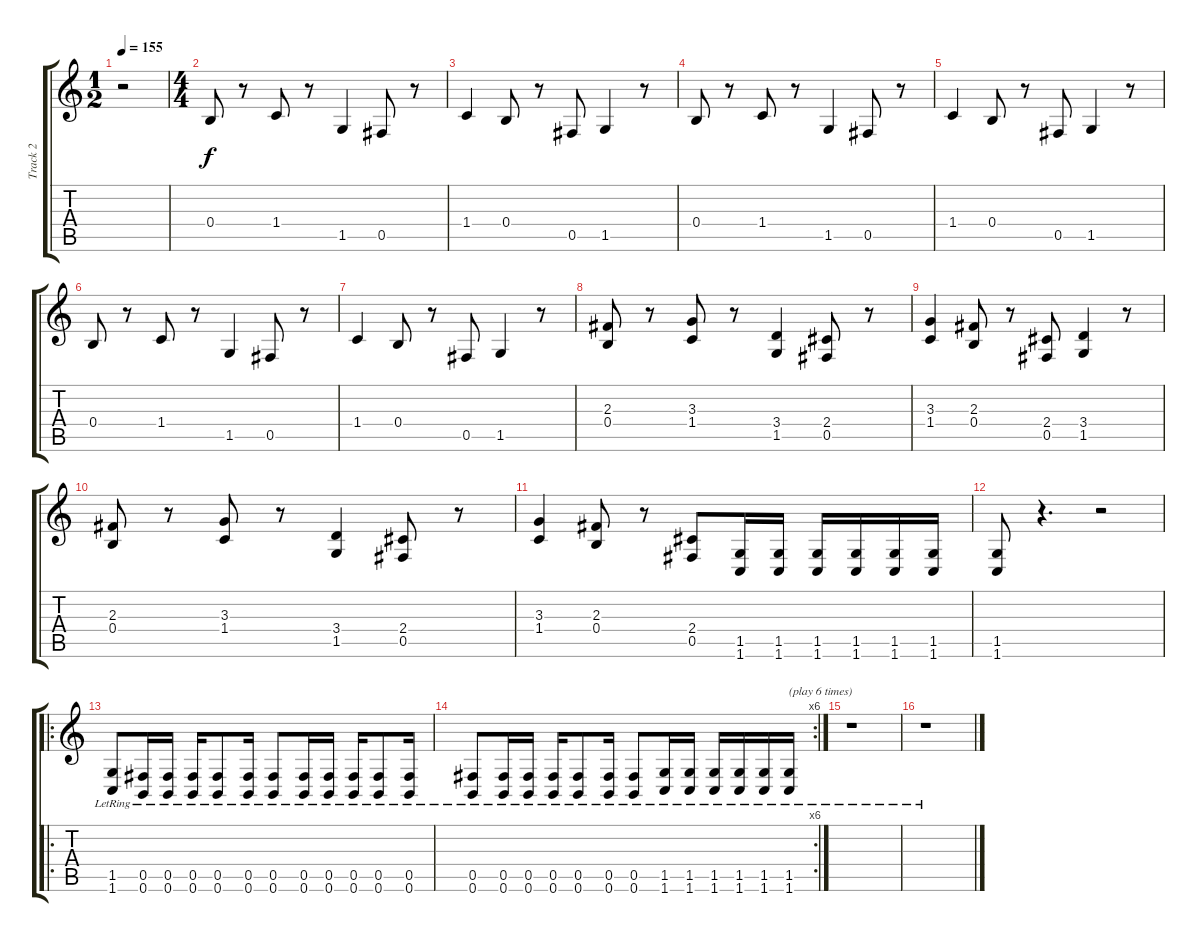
\track ("Track 2" "Track 2") {instrument overdrivenguitar}
\staff {score tabs}
\tuning (Db4 Ab3 E3 B2 Gb2 B1) {hide}
\ts (1 2)
\tempo 155
\clef g2
\ks c
r.2{dy f} |
\ts (4 4)
0.4.8 r.8 1.4.8 r.8 1.5.4 0.5.8 r.8 |
1.4.4 0.4.8 r.8 0.5.8 1.5.4 r.8 |
0.4.8 r.8 1.4.8 r.8 1.5.4 0.5.8 r.8 |
1.4.4 0.4.8 r.8 0.5.8 1.5.4 r.8 |
0.4.8 r.8 1.4.8 r.8 1.5.4 0.5.8 r.8 |
1.4.4 0.4.8 r.8 0.5.8 1.5.4 r.8 |
(2.3 0.4).8 r.8 (3.3 1.4).8 r.8 (3.4 1.5).4 (2.4 0.5).8 r.8 |
(3.3 1.4).4 (2.3 0.4).8 r.8 (2.4 0.5).8 (3.4 1.5).4 r.8 |
(2.3 0.4).8 r.8 (3.3 1.4).8 r.8 (3.4 1.5).4 (2.4 0.5).8 r.8 |
(3.3 1.4).4 (2.3 0.4).8 r.8 (2.4 0.5).8 (1.5 1.6).16 (1.5 1.6).16 (1.5 1.6).16 (1.5 1.6).16 (1.5 1.6).16 (1.5 1.6).16 |
(1.5 1.6).8 r.4{d} r.2 |
\ro
(1.5{lr} 1.6{lr}).8 (0.5{lr} 0.6{lr}).16 (0.5{lr} 0.6{lr}).16 (0.5{lr} 0.6{lr}).16 (0.5{lr} 0.6{lr}).8 (0.5{lr} 0.6{lr}).16 (0.5{lr} 0.6{lr}).8 (0.5{lr} 0.6{lr}).16 (0.5{lr} 0.6{lr}).16 (0.5{lr} 0.6{lr}).16 (0.5{lr} 0.6{lr}).8 (0.5{lr} 0.6{lr}).16 |
\rc 6
(0.5{lr} 0.6{lr}).8 (0.5{lr} 0.6{lr}).16 (0.5{lr} 0.6{lr}).16 (0.5{lr} 0.6{lr}).16 (0.5{lr} 0.6{lr}).8 (0.5{lr} 0.6{lr}).16 (0.5{lr} 0.6{lr}).8 (1.5{lr} 1.6{lr}).16 (1.5{lr} 1.6{lr}).16 (1.5{lr} 1.6{lr}).16 (1.5{lr} 1.6{lr}).16 (1.5{lr} 1.6{lr}).16 (1.5{lr} 1.6{lr}).16{txt "(play 6 times)"} |
r.1 |
r.1
